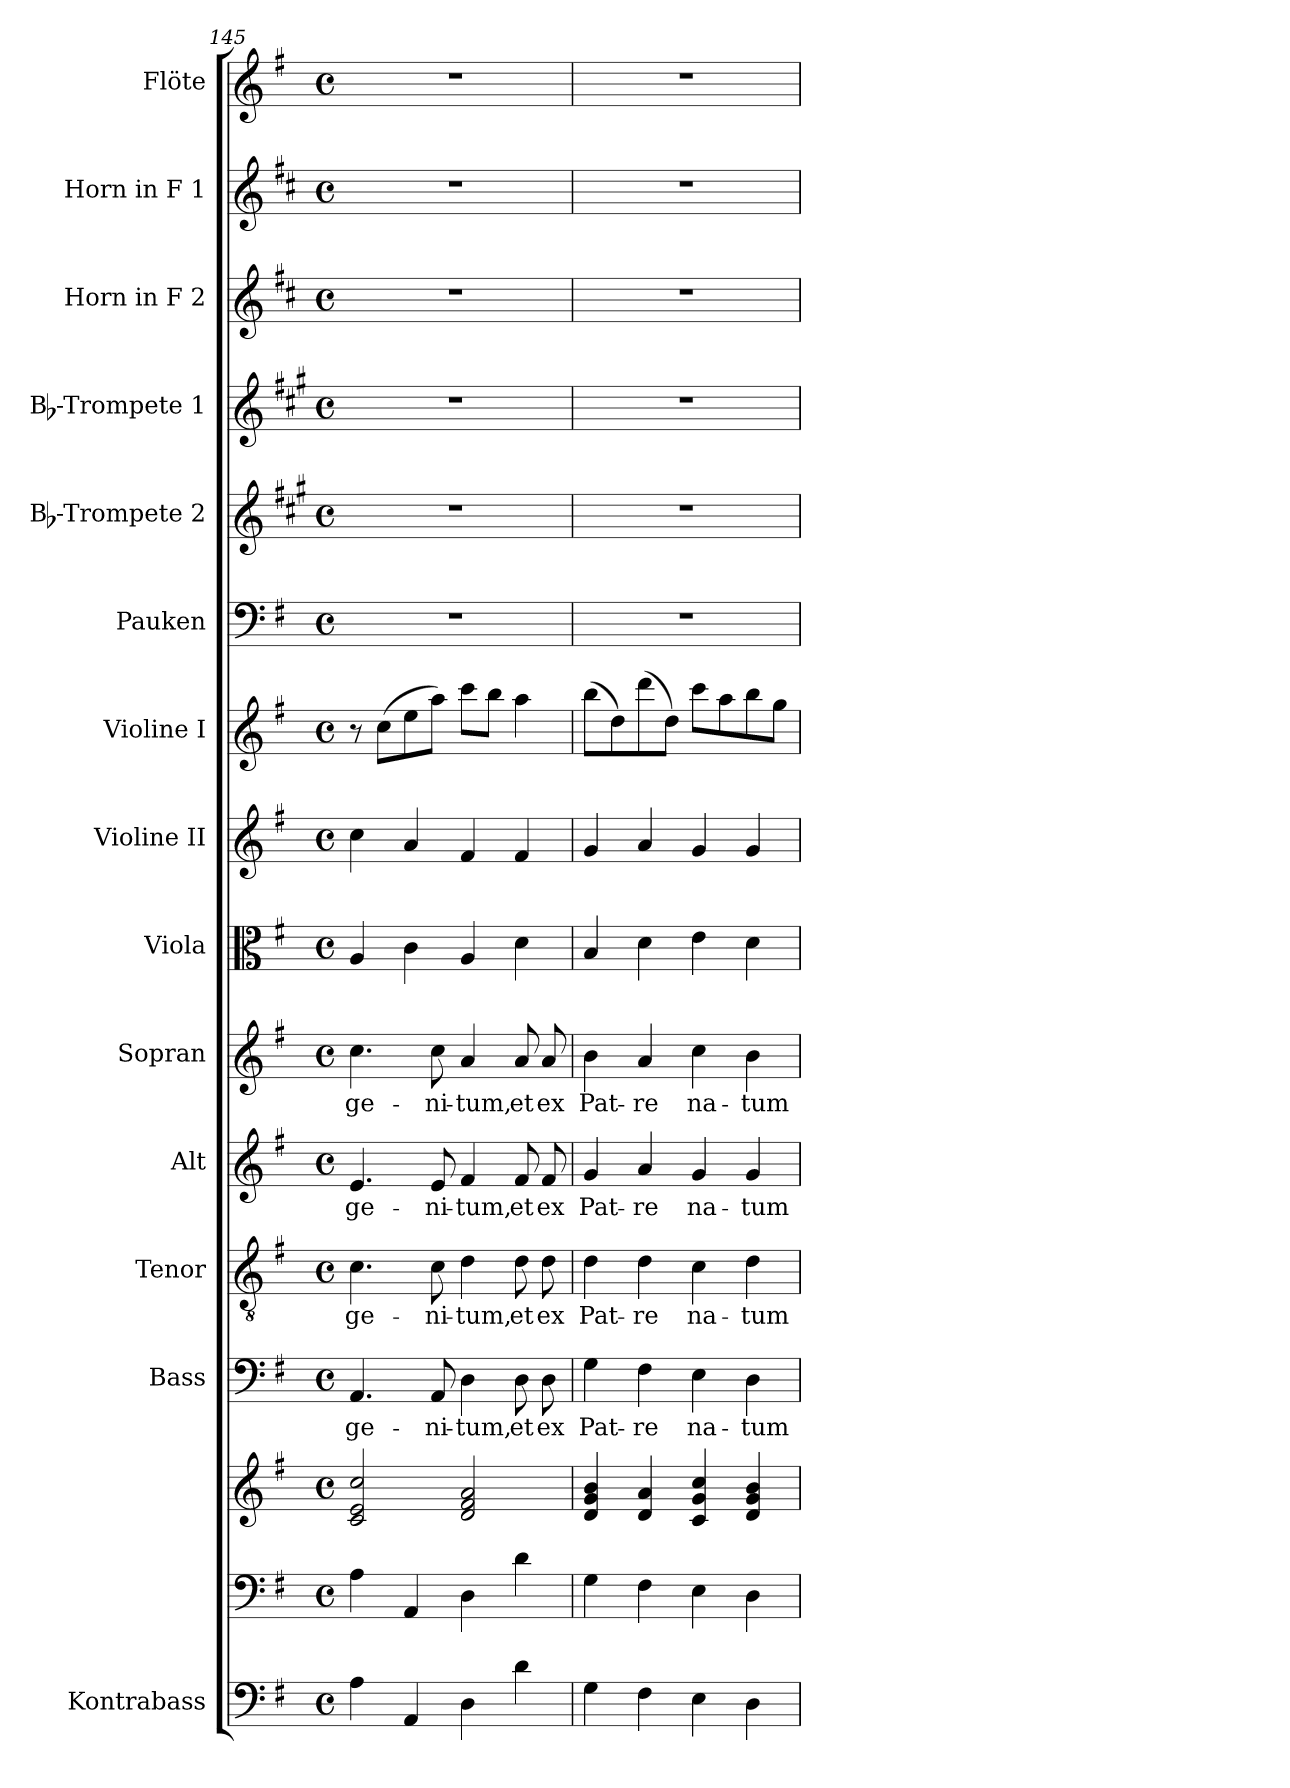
**kern	**kern	**kern	**kern	**text	**kern	**text	**kern	**text	**kern	**text	**kern	**kern	**kern	**kern	**kern	**kern	**kern	**kern	**kern
*part15	*part14	*part14	*part13	*part13	*part12	*part12	*part11	*part11	*part10	*part10	*part9	*part8	*part7	*part6	*part5	*part4	*part3	*part2	*part1
*staff16	*staff15	*staff14	*staff13	*staff13	*staff12	*staff12	*staff11	*staff11	*staff10	*staff10	*staff9	*staff8	*staff7	*staff6	*staff5	*staff4	*staff3	*staff2	*staff1
*I"Kontrabass	*	*	*I"Bass	*	*I"Tenor	*	*I"Alt	*	*I"Sopran	*	*I"Viola	*I"Violine II	*I"Violine I	*I"Pauken	*I"Bb-Trompete 2	*I"Bb-Trompete 1	*I"Horn in F 2	*I"Horn in F 1	*I"Flöte
*I'Kb.	*	*	*I'B.	*	*I'T.	*	*I'A.	*	*I'S.	*	*I'Vla.	*I'Vl. II	*I'Vl. I	*I'Pk.	*I'Bb Trp. 2	*I'Bb Trp. 1	*	*	*I'Fl.
*clefF4	*clefF4	*clefG2	*clefF4	*	*clefGv2	*	*clefG2	*	*clefG2	*	*clefC3	*clefG2	*clefG2	*clefF4	*clefG2	*clefG2	*clefG2	*clefG2	*clefG2
*ITrd7c12	*	*	*	*	*	*	*	*	*	*	*	*	*	*	*ITrd1c2	*ITrd1c2	*ITrd4c7	*ITrd4c7	*
*k[f#]	*k[f#]	*k[f#]	*k[f#]	*	*k[f#]	*	*k[f#]	*	*k[f#]	*	*k[f#]	*k[f#]	*k[f#]	*k[f#]	*k[f#]	*k[f#]	*k[f#]	*k[f#]	*k[f#]
*G:	*G:	*G:	*G:	*	*G:	*	*G:	*	*G:	*	*G:	*G:	*G:	*G:	*G:	*G:	*G:	*G:	*G:
*M4/4	*M4/4	*M4/4	*M4/4	*	*M4/4	*	*M4/4	*	*M4/4	*	*M4/4	*M4/4	*M4/4	*M4/4	*M4/4	*M4/4	*M4/4	*M4/4	*M4/4
*met(c)	*met(c)	*met(c)	*met(c)	*	*met(c)	*	*met(c)	*	*met(c)	*	*met(c)	*met(c)	*met(c)	*met(c)	*met(c)	*met(c)	*met(c)	*met(c)	*met(c)
=145	=145	=145	=145	=145	=145	=145	=145	=145	=145	=145	=145	=145	=145	=145	=145	=145	=145	=145	=145
!	!	!	!	!LO:LY:b	!	!LO:LY:b	!	!LO:LY:b	!	!LO:LY:b	!	!	!	!	!	!	!	!	!
4AA\	4A\	2c/ 2e/ 2cc/	4.AA/	-ge-	4.c\	-ge-	4.e/	-ge-	4.cc\	-ge-	4A/	4cc\	8r	1r	1r	1r	1r	1r	1r
.	.	.	.	.	.	.	.	.	.	.	.	.	(>8cc\L	.	.	.	.	.	.
4AAA/	4AA/	.	.	.	.	.	.	.	.	.	4c\	4a/	8ee\	.	.	.	.	.	.
!	!	!	!	!LO:LY:b	!	!LO:LY:b	!	!LO:LY:b	!	!LO:LY:b	!	!	!	!	!	!	!	!	!
.	.	.	8AA/	-ni-	8c\	-ni-	8e/	-ni-	8cc\	-ni-	.	.	8aa\J)	.	.	.	.	.	.
!	!	!	!	!LO:LY:b	!	!LO:LY:b	!	!LO:LY:b	!	!LO:LY:b	!	!	!	!	!	!	!	!	!
4DD\	4D\	2d/ 2f#/ 2a/	4D\	-tum,	4d\	-tum,	4f#/	-tum,	4a/	-tum,	4A/	4f#/	8ccc\L	.	.	.	.	.	.
.	.	.	.	.	.	.	.	.	.	.	.	.	8bb\J	.	.	.	.	.	.
!	!	!	!	!LO:LY:b	!	!LO:LY:b	!	!LO:LY:b	!	!LO:LY:b	!	!	!	!	!	!	!	!	!
4D\	4d\	.	8D\	et	8d\	et	8f#/	et	8a/	et	4d\	4f#/	4aa\	.	.	.	.	.	.
!	!	!	!	!LO:LY:b	!	!LO:LY:b	!	!LO:LY:b	!	!LO:LY:b	!	!	!	!	!	!	!	!	!
.	.	.	8D\	ex	8d\	ex	8f#/	ex	8a/	ex	.	.	.	.	.	.	.	.	.
=146	=146	=146	=146	=146	=146	=146	=146	=146	=146	=146	=146	=146	=146	=146	=146	=146	=146	=146	=146
!	!	!	!	!LO:LY:b	!	!LO:LY:b	!	!LO:LY:b	!	!LO:LY:b	!	!	!	!	!	!	!	!	!
4GG\	4G\	4d/ 4g/ 4b/	4G\	Pat-	4d\	Pat-	4g/	Pat-	4b\	Pat-	4B/	4g/	(>8bb\L	1r	1r	1r	1r	1r	1r
.	.	.	.	.	.	.	.	.	.	.	.	.	8dd\)	.	.	.	.	.	.
!	!	!	!	!LO:LY:b	!	!LO:LY:b	!	!LO:LY:b	!	!LO:LY:b	!	!	!	!	!	!	!	!	!
4FF#\	4F#\	4d/ 4a/	4F#\	-re	4d\	-re	4a/	-re	4a/	-re	4d\	4a/	(>8ddd\	.	.	.	.	.	.
.	.	.	.	.	.	.	.	.	.	.	.	.	8dd\J)	.	.	.	.	.	.
!	!	!	!	!LO:LY:b	!	!LO:LY:b	!	!LO:LY:b	!	!LO:LY:b	!	!	!	!	!	!	!	!	!
4EE\	4E\	4c/ 4g/ 4cc/	4E\	na-	4c\	na-	4g/	na-	4cc\	na-	4e\	4g/	8ccc\L	.	.	.	.	.	.
.	.	.	.	.	.	.	.	.	.	.	.	.	8aa\	.	.	.	.	.	.
!	!	!	!	!LO:LY:b	!	!LO:LY:b	!	!LO:LY:b	!	!LO:LY:b	!	!	!	!	!	!	!	!	!
4DD\	4D\	4d/ 4g/ 4b/	4D\	-tum	4d\	-tum	4g/	-tum	4b\	-tum	4d\	4g/	8bb\	.	.	.	.	.	.
.	.	.	.	.	.	.	.	.	.	.	.	.	8gg\J	.	.	.	.	.	.
=	=	=	=	=	=	=	=	=	=	=	=	=	=	=	=	=	=	=	=
*-	*-	*-	*-	*-	*-	*-	*-	*-	*-	*-	*-	*-	*-	*-	*-	*-	*-	*-	*-
